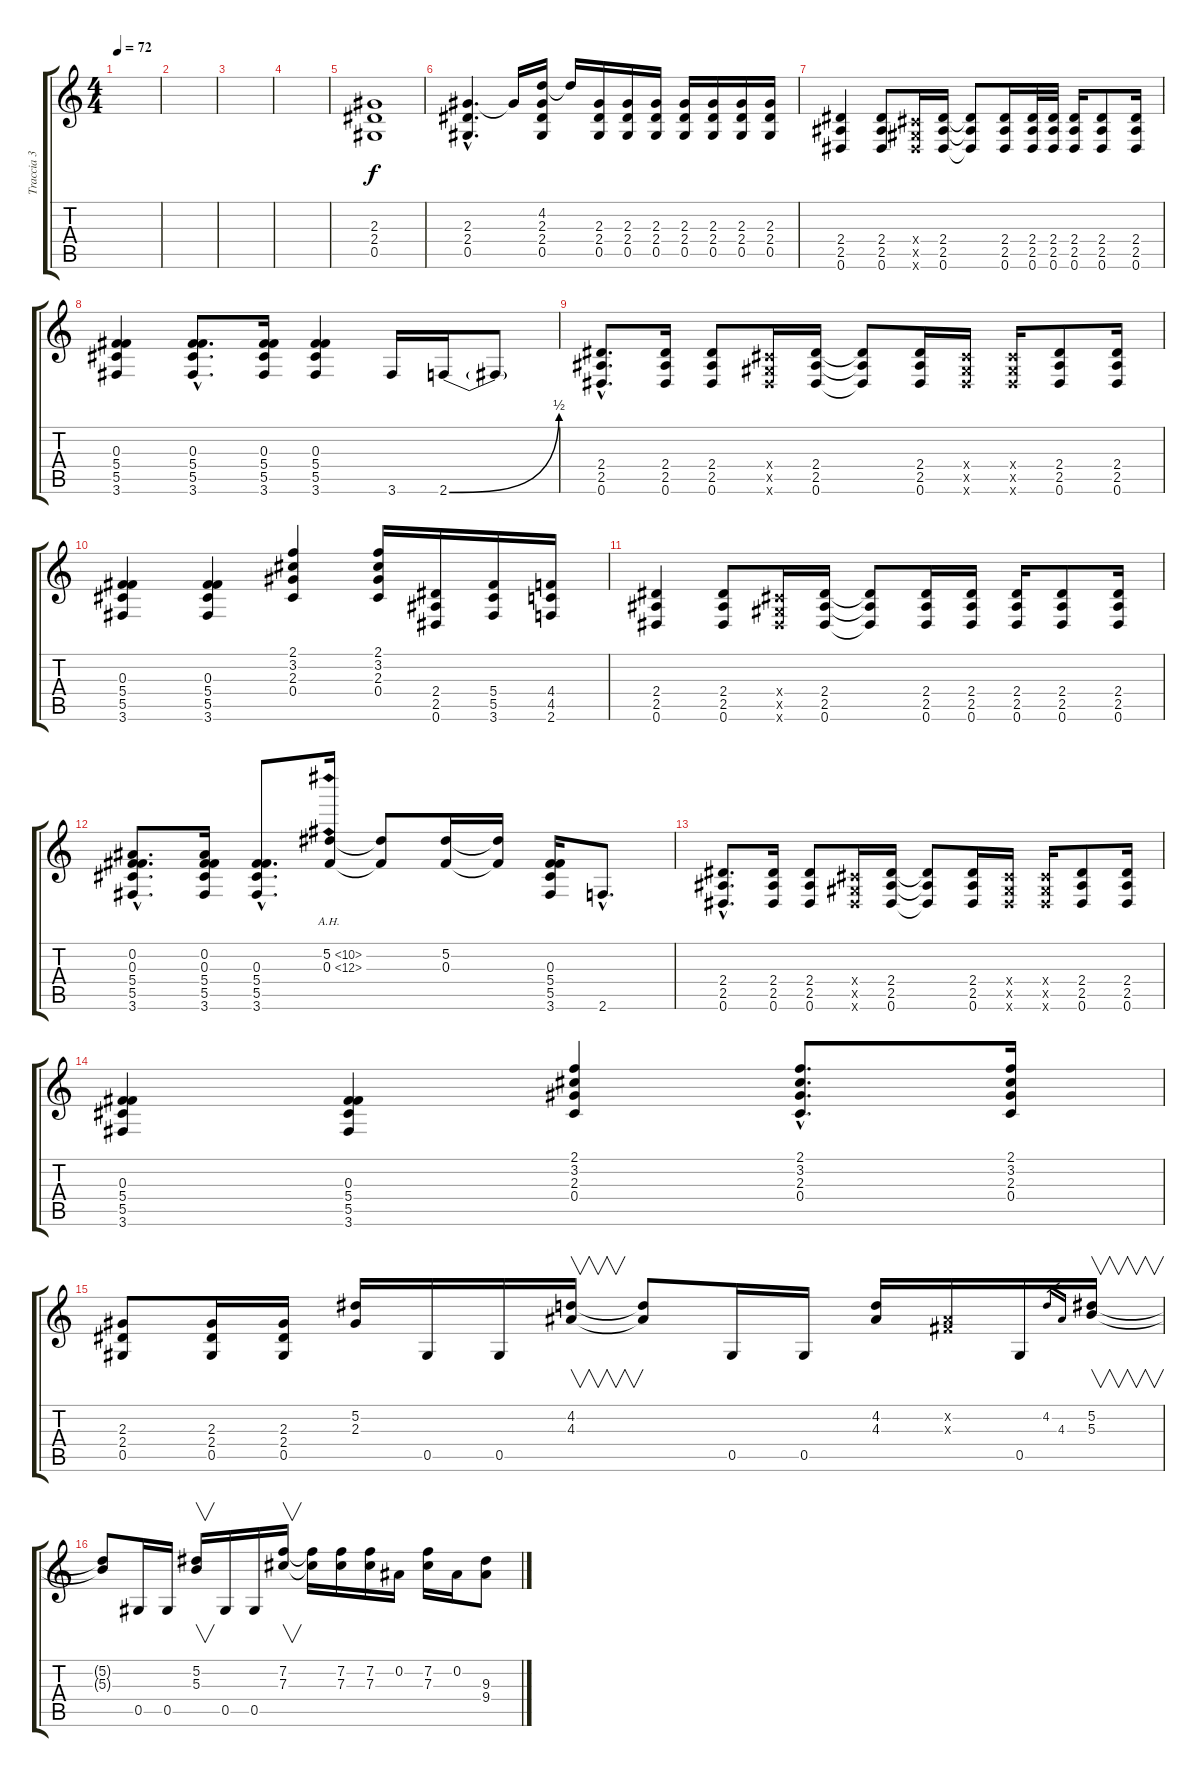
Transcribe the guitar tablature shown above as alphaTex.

\track ("Traccia 3" "Traccia 3") {instrument overdrivenguitar}
\staff {score tabs}
\tuning (Eb4 Bb3 Gb3 Db3 Ab2 Eb2) {hide}
\ts (4 4)
\tempo 72
\clef g2
\ks c
|
|
|
|
(2.3 2.4 0.5).1 |
(2.3{hac} 2.4{hac} 0.5{hac}).4{d} 2.3{t}.16 (4.2 2.3 2.4 0.5).16 4.2{t}.16 (2.3 2.4 0.5).16 (2.3 2.4 0.5).16 (2.3 2.4 0.5).16 (2.3 2.4 0.5).16 (2.3 2.4 0.5).16 (2.3 2.4 0.5).16 (2.3 2.4 0.5).16 |
(2.4 2.5 0.6).4 (2.4 2.5 0.6).8 (0.4{x} 0.5{x} 0.6{x}).16 (2.4 2.5 0.6).16 (2.4{t} 2.5{t} 0.6{t}).8 (2.4 2.5 0.6).16 (2.4 2.5 0.6).32 (2.4 2.5 0.6).32 (2.4 2.5 0.6).16 (2.4 2.5 0.6).8 (2.4 2.5 0.6).16 |
(0.3 5.4 5.5 3.6).4 (0.3{hac} 5.4{hac} 5.5{hac} 3.6{hac}).8{d} (0.3 5.4 5.5 3.6).16 (0.3 5.4 5.5 3.6).4 3.6.16 2.6{be (bend 0 0 60 2)}.16 2.6{t}.8 |
(2.4{hac} 2.5{hac} 0.6{hac}).8{d} (2.4 2.5 0.6).16 (2.4 2.5 0.6).8 (0.4{x} 0.5{x} 0.6{x}).16 (2.4 2.5 0.6).16 (2.4{t} 2.5{t} 0.6{t}).8 (2.4 2.5 0.6).16 (0.4{x} 0.5{x} 0.6{x}).16 (0.4{x} 0.5{x} 0.6{x}).16 (2.4 2.5 0.6).8 (2.4 2.5 0.6).16 |
(0.3 5.4 5.5 3.6).4 (0.3 5.4 5.5 3.6).4 (2.1 3.2 2.3 0.4).4 (2.1 3.2 2.3 0.4).16 (2.4 2.5 0.6).16 (5.4 5.5 3.6).16 (4.4 4.5 2.6).16 |
(2.4 2.5 0.6).4 (2.4 2.5 0.6).8 (0.4{x} 0.5{x} 0.6{x}).16 (2.4 2.5 0.6).16 (2.4{t} 2.5{t} 0.6{t}).8 (2.4 2.5 0.6).16 (2.4 2.5 0.6).16 (2.4 2.5 0.6).16 (2.4 2.5 0.6).8 (2.4 2.5 0.6).16 |
(0.2{hac} 0.3{hac} 5.4{hac} 5.5{hac} 3.6{hac}).8{d} (0.2 0.3 5.4 5.5 3.6).16 (0.3{hac} 5.4{hac} 5.5{hac} 3.6{hac}).8{d} (5.2{ah 5} 0.3{ah 12}).16 (5.2{t} 0.3{t}).8 (5.2 0.3).16 (5.2{t} 0.3{t}).16 (0.3 5.4 5.5 3.6).16 2.6{hac}.8{d} |
(2.4{hac} 2.5{hac} 0.6{hac}).8{d} (2.4 2.5 0.6).16 (2.4 2.5 0.6).8 (0.4{x} 0.5{x} 0.6{x}).16 (2.4 2.5 0.6).16 (2.4{t} 2.5{t} 0.6{t}).8 (2.4 2.5 0.6).16 (0.4{x} 0.5{x} 0.6{x}).16 (0.4{x} 0.5{x} 0.6{x}).16 (2.4 2.5 0.6).8 (2.4 2.5 0.6).16 |
(0.3 5.4 5.5 3.6).4 (0.3 5.4 5.5 3.6).4 (2.1 3.2 2.3 0.4).4 (2.1{hac} 3.2{hac} 2.3{hac} 0.4{hac}).8{d} (2.1 3.2 2.3 0.4).16 |
(2.3 2.4 0.5).8 (2.3 2.4 0.5).16 (2.3 2.4 0.5).16 (5.2 2.3).16 0.5.16 0.5.16 (4.2 4.3).16{v} (4.2{t} 4.3{t}).8 0.5.16 0.5.16 (4.2 4.3).16 (0.2{x} 0.3{x}).16 0.5.16 4.2.16{gr} 4.3.16{gr} (5.2 5.3).16{v} |
(5.2{t} 5.3{t}).8 0.5.16 0.5.16 (5.2 5.3).16{v} 0.5.16 0.5.16 (7.2 7.3).16{v} (7.2{t} 7.3{t}).16 (7.2 7.3).16 (7.2 7.3).16 0.2.16 (7.2 7.3).16 0.2.16 (9.3 9.4{ss}).8
